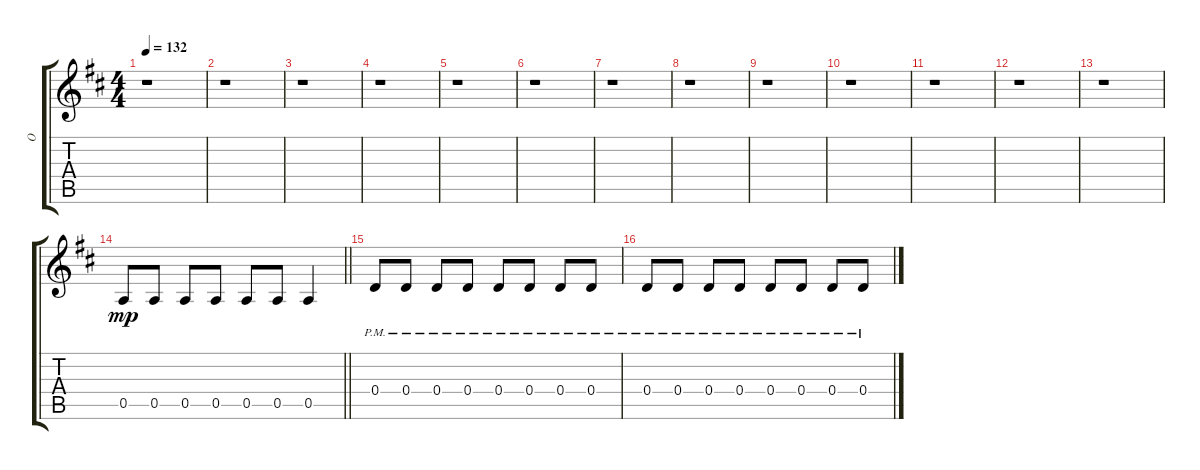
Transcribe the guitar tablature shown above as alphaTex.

\track ("O" "O") {instrument overdrivenguitar}
\staff {score tabs}
\tuning (E4 B3 G3 D3 A2 E2) {hide}
\ts (4 4)
\tempo 132
\clef g2
\ks d
r.1{dy mp} |
r.1 |
r.1 |
r.1 |
r.1 |
r.1 |
r.1 |
r.1 |
r.1 |
r.1 |
r.1 |
r.1 |
r.1 |
\barLineRight lightlight
0.5.8 0.5.8 0.5.8 0.5.8 0.5.8 0.5.8 0.5.4 |
0.4{pm}.8 0.4{pm}.8 0.4{pm}.8 0.4{pm}.8 0.4{pm}.8 0.4{pm}.8 0.4{pm}.8 0.4{pm}.8 |
0.4{pm}.8 0.4{pm}.8 0.4{pm}.8 0.4{pm}.8 0.4{pm}.8 0.4{pm}.8 0.4{pm}.8 0.4{pm}.8
